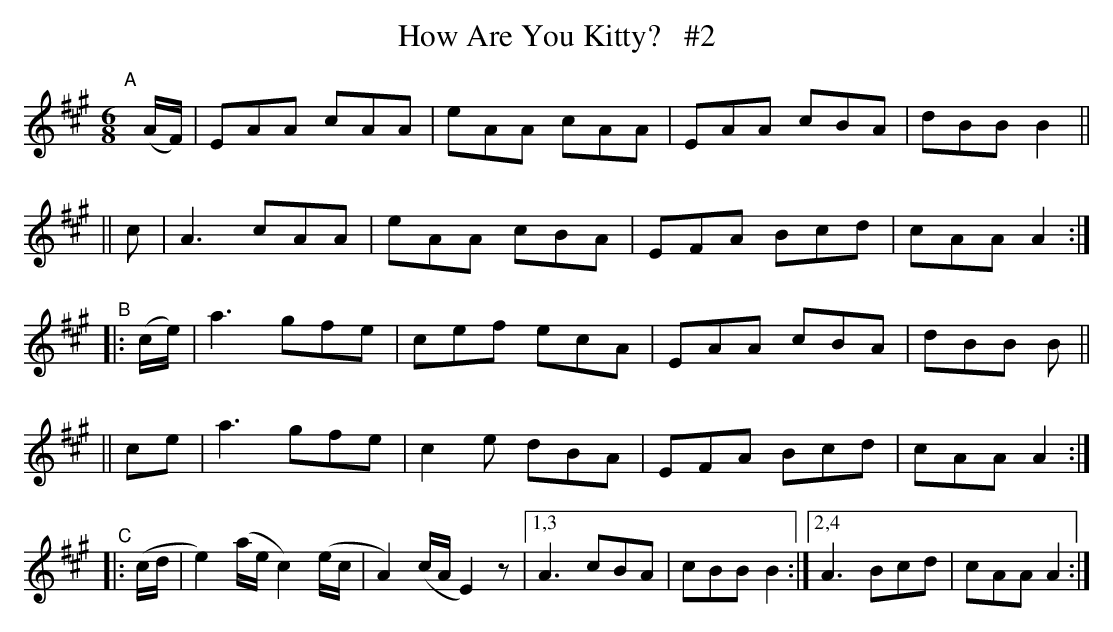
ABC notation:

X:1
T: How Are You Kitty?   #2
M: 6/8
L: 1/8
K: A
"^A"\
[|] (A/F/) | EAA cAA | eAA cAA | EAA cBA | dBB B2 ||
||   c     | A3  cAA | eAA cBA | EFA Bcd | cAA A2 :|
"^B"\
|: (c/e/) | a3 gfe | cef ecA | EAA cBA | dBB B  ||
||  ce    | a3 gfe | c2e dBA | EFA Bcd | cAA A2 :|
"^C"\
|: (c/d/ | e2)(a/e/ c2)(e/c/ | A2)(c/A/ E2)z | [1,3 A3 cBA | cBB B2 :|[2,4 A3 Bcd | cAA A2 :|
